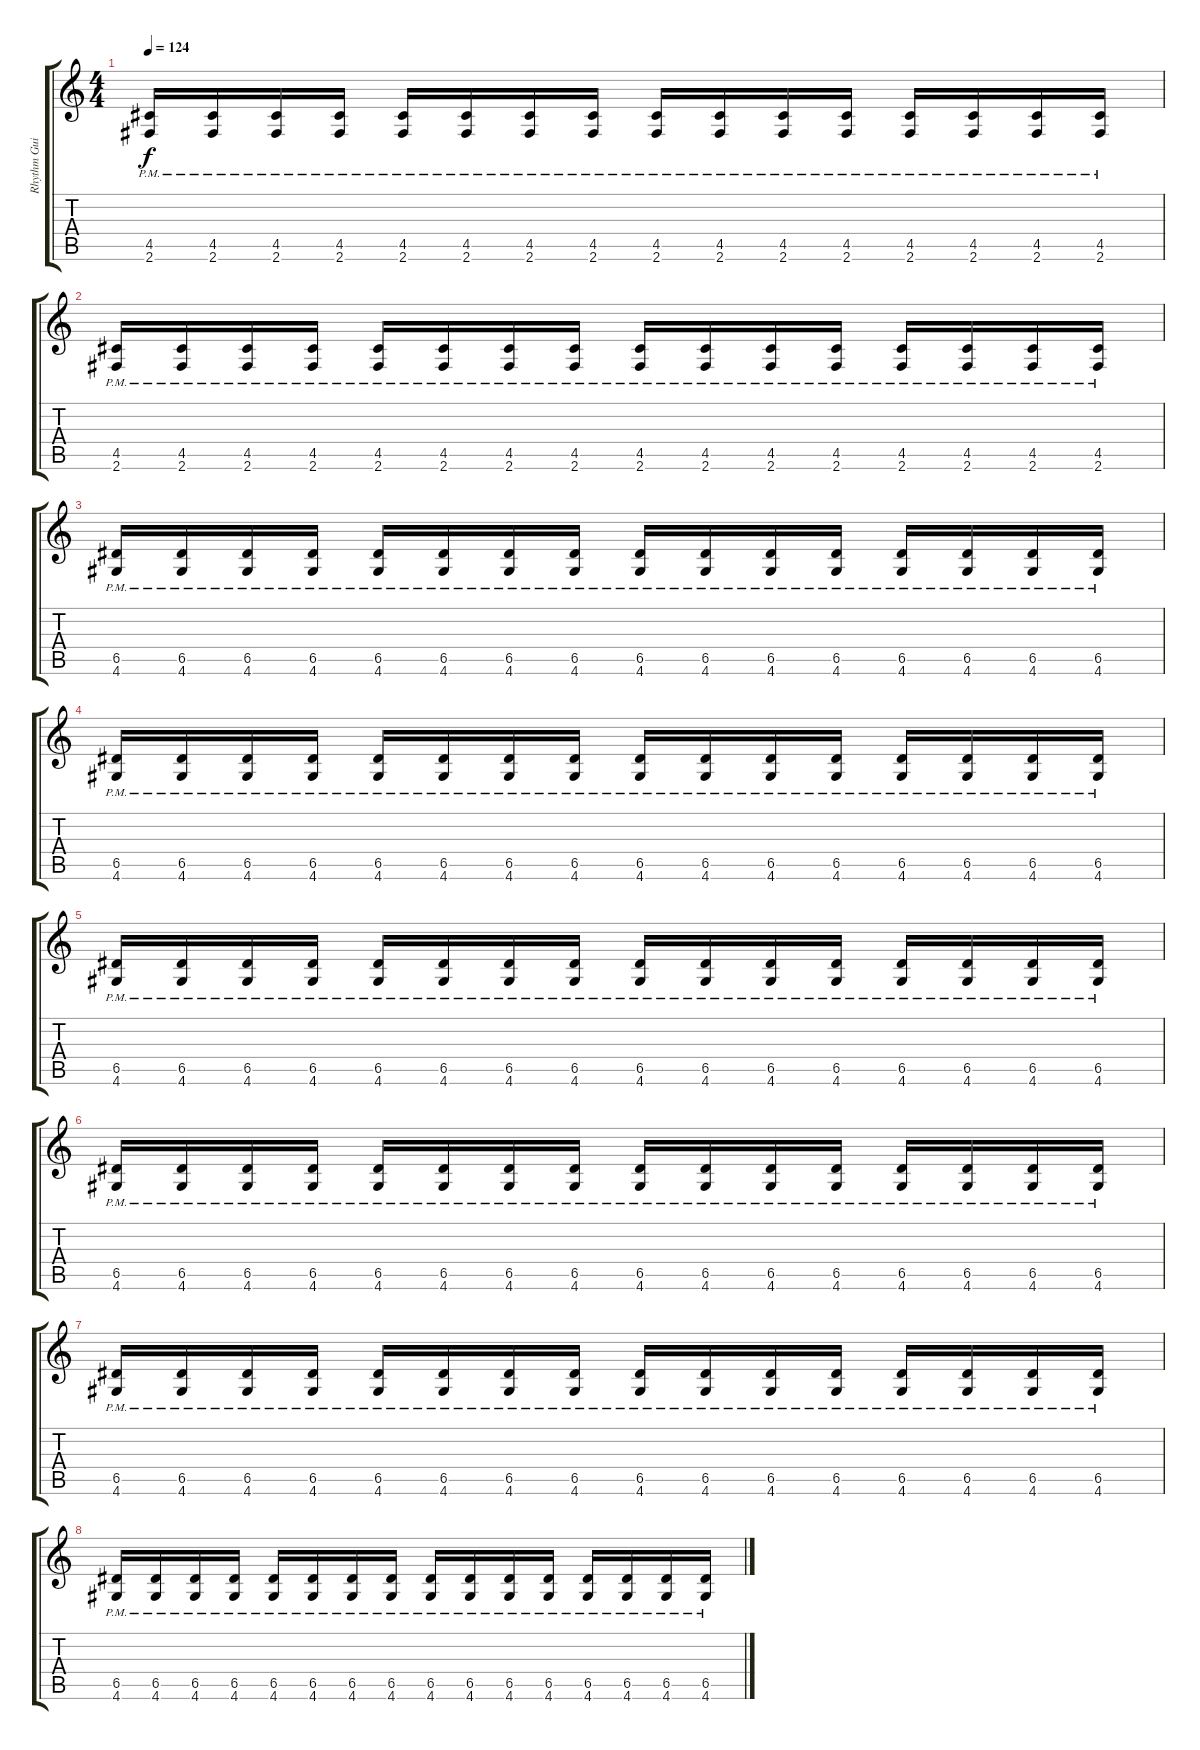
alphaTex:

\track ("Rhythm Guitar 1 [Dave Mustaine]" "Rhythm Gui") {instrument distortionguitar}
\staff {score tabs}
\tuning (E4 B3 G3 D3 A2 E2) {hide}
\ts (4 4)
\tempo 124
\clef g2
\ks c
(4.5{pm} 2.6{pm}).16{dy f} (4.5{pm} 2.6{pm}).16 (4.5{pm} 2.6{pm}).16 (4.5{pm} 2.6{pm}).16 (4.5{pm} 2.6{pm}).16 (4.5{pm} 2.6{pm}).16 (4.5{pm} 2.6{pm}).16 (4.5{pm} 2.6{pm}).16 (4.5{pm} 2.6{pm}).16 (4.5{pm} 2.6{pm}).16 (4.5{pm} 2.6{pm}).16 (4.5{pm} 2.6{pm}).16 (4.5{pm} 2.6{pm}).16 (4.5{pm} 2.6{pm}).16 (4.5{pm} 2.6{pm}).16 (4.5{pm} 2.6{pm}).16 |
(4.5{pm} 2.6{pm}).16 (4.5{pm} 2.6{pm}).16 (4.5{pm} 2.6{pm}).16 (4.5{pm} 2.6{pm}).16 (4.5{pm} 2.6{pm}).16 (4.5{pm} 2.6{pm}).16 (4.5{pm} 2.6{pm}).16 (4.5{pm} 2.6{pm}).16 (4.5{pm} 2.6{pm}).16 (4.5{pm} 2.6{pm}).16 (4.5{pm} 2.6{pm}).16 (4.5{pm} 2.6{pm}).16 (4.5{pm} 2.6{pm}).16 (4.5{pm} 2.6{pm}).16 (4.5{pm} 2.6{pm}).16 (4.5{pm} 2.6{pm}).16 |
(6.5{pm} 4.6{pm}).16 (6.5{pm} 4.6{pm}).16 (6.5{pm} 4.6{pm}).16 (6.5{pm} 4.6{pm}).16 (6.5{pm} 4.6{pm}).16 (6.5{pm} 4.6{pm}).16 (6.5{pm} 4.6{pm}).16 (6.5{pm} 4.6{pm}).16 (6.5{pm} 4.6{pm}).16 (6.5{pm} 4.6{pm}).16 (6.5{pm} 4.6{pm}).16 (6.5{pm} 4.6{pm}).16 (6.5{pm} 4.6{pm}).16 (6.5{pm} 4.6{pm}).16 (6.5{pm} 4.6{pm}).16 (6.5{pm} 4.6{pm}).16 |
(6.5{pm} 4.6{pm}).16 (6.5{pm} 4.6{pm}).16 (6.5{pm} 4.6{pm}).16 (6.5{pm} 4.6{pm}).16 (6.5{pm} 4.6{pm}).16 (6.5{pm} 4.6{pm}).16 (6.5{pm} 4.6{pm}).16 (6.5{pm} 4.6{pm}).16 (6.5{pm} 4.6{pm}).16 (6.5{pm} 4.6{pm}).16 (6.5{pm} 4.6{pm}).16 (6.5{pm} 4.6{pm}).16 (6.5{pm} 4.6{pm}).16 (6.5{pm} 4.6{pm}).16 (6.5{pm} 4.6{pm}).16 (6.5{pm} 4.6{pm}).16 |
(6.5{pm} 4.6{pm}).16 (6.5{pm} 4.6{pm}).16 (6.5{pm} 4.6{pm}).16 (6.5{pm} 4.6{pm}).16 (6.5{pm} 4.6{pm}).16 (6.5{pm} 4.6{pm}).16 (6.5{pm} 4.6{pm}).16 (6.5{pm} 4.6{pm}).16 (6.5{pm} 4.6{pm}).16 (6.5{pm} 4.6{pm}).16 (6.5{pm} 4.6{pm}).16 (6.5{pm} 4.6{pm}).16 (6.5{pm} 4.6{pm}).16 (6.5{pm} 4.6{pm}).16 (6.5{pm} 4.6{pm}).16 (6.5{pm} 4.6{pm}).16 |
(6.5{pm} 4.6{pm}).16 (6.5{pm} 4.6{pm}).16 (6.5{pm} 4.6{pm}).16 (6.5{pm} 4.6{pm}).16 (6.5{pm} 4.6{pm}).16 (6.5{pm} 4.6{pm}).16 (6.5{pm} 4.6{pm}).16 (6.5{pm} 4.6{pm}).16 (6.5{pm} 4.6{pm}).16 (6.5{pm} 4.6{pm}).16 (6.5{pm} 4.6{pm}).16 (6.5{pm} 4.6{pm}).16 (6.5{pm} 4.6{pm}).16 (6.5{pm} 4.6{pm}).16 (6.5{pm} 4.6{pm}).16 (6.5{pm} 4.6{pm}).16 |
(6.5{pm} 4.6{pm}).16 (6.5{pm} 4.6{pm}).16 (6.5{pm} 4.6{pm}).16 (6.5{pm} 4.6{pm}).16 (6.5{pm} 4.6{pm}).16 (6.5{pm} 4.6{pm}).16 (6.5{pm} 4.6{pm}).16 (6.5{pm} 4.6{pm}).16 (6.5{pm} 4.6{pm}).16 (6.5{pm} 4.6{pm}).16 (6.5{pm} 4.6{pm}).16 (6.5{pm} 4.6{pm}).16 (6.5{pm} 4.6{pm}).16 (6.5{pm} 4.6{pm}).16 (6.5{pm} 4.6{pm}).16 (6.5{pm} 4.6{pm}).16 |
(6.5{pm} 4.6{pm}).16 (6.5{pm} 4.6{pm}).16 (6.5{pm} 4.6{pm}).16 (6.5{pm} 4.6{pm}).16 (6.5{pm} 4.6{pm}).16 (6.5{pm} 4.6{pm}).16 (6.5{pm} 4.6{pm}).16 (6.5{pm} 4.6{pm}).16 (6.5{pm} 4.6{pm}).16 (6.5{pm} 4.6{pm}).16 (6.5{pm} 4.6{pm}).16 (6.5{pm} 4.6{pm}).16 (6.5{pm} 4.6{pm}).16 (6.5{pm} 4.6{pm}).16 (6.5{pm} 4.6{pm}).16 (6.5{pm} 4.6{pm}).16
